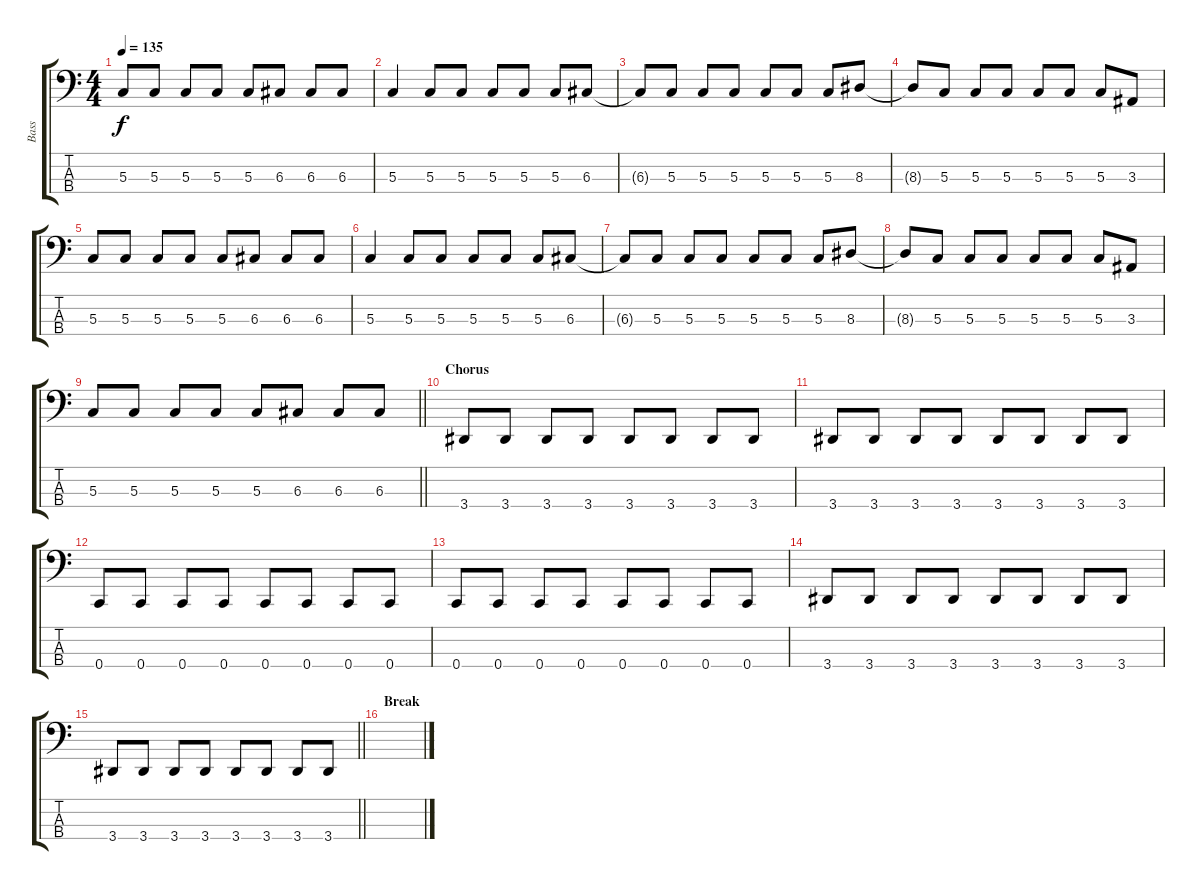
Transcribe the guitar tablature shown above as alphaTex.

\track ("Bass" "Bass") {instrument electricbasspick}
\staff {score tabs}
\tuning (F2 C2 G1 C1) {hide}
\ts (4 4)
\tempo 135
\clef f4
\ks c
5.3.8{dy f} 5.3.8 5.3.8 5.3.8 5.3.8 6.3.8 6.3.8 6.3.8 |
5.3.4 5.3.8 5.3.8 5.3.8 5.3.8 5.3.8 6.3.8 |
6.3{t}.8 5.3.8 5.3.8 5.3.8 5.3.8 5.3.8 5.3.8 8.3.8 |
8.3{t}.8 5.3.8 5.3.8 5.3.8 5.3.8 5.3.8 5.3.8 3.3.8 |
5.3.8 5.3.8 5.3.8 5.3.8 5.3.8 6.3.8 6.3.8 6.3.8 |
5.3.4 5.3.8 5.3.8 5.3.8 5.3.8 5.3.8 6.3.8 |
6.3{t}.8 5.3.8 5.3.8 5.3.8 5.3.8 5.3.8 5.3.8 8.3.8 |
8.3{t}.8 5.3.8 5.3.8 5.3.8 5.3.8 5.3.8 5.3.8 3.3.8 |
\barLineRight lightlight
5.3.8 5.3.8 5.3.8 5.3.8 5.3.8 6.3.8 6.3.8 6.3.8 |
\section ("" "Chorus")
3.4.8 3.4.8 3.4.8 3.4.8 3.4.8 3.4.8 3.4.8 3.4.8 |
3.4.8 3.4.8 3.4.8 3.4.8 3.4.8 3.4.8 3.4.8 3.4.8 |
0.4.8 0.4.8 0.4.8 0.4.8 0.4.8 0.4.8 0.4.8 0.4.8 |
0.4.8 0.4.8 0.4.8 0.4.8 0.4.8 0.4.8 0.4.8 0.4.8 |
3.4.8 3.4.8 3.4.8 3.4.8 3.4.8 3.4.8 3.4.8 3.4.8 |
\barLineRight lightlight
3.4.8 3.4.8 3.4.8 3.4.8 3.4.8 3.4.8 3.4.8 3.4.8 |
\section ("" "Break")
